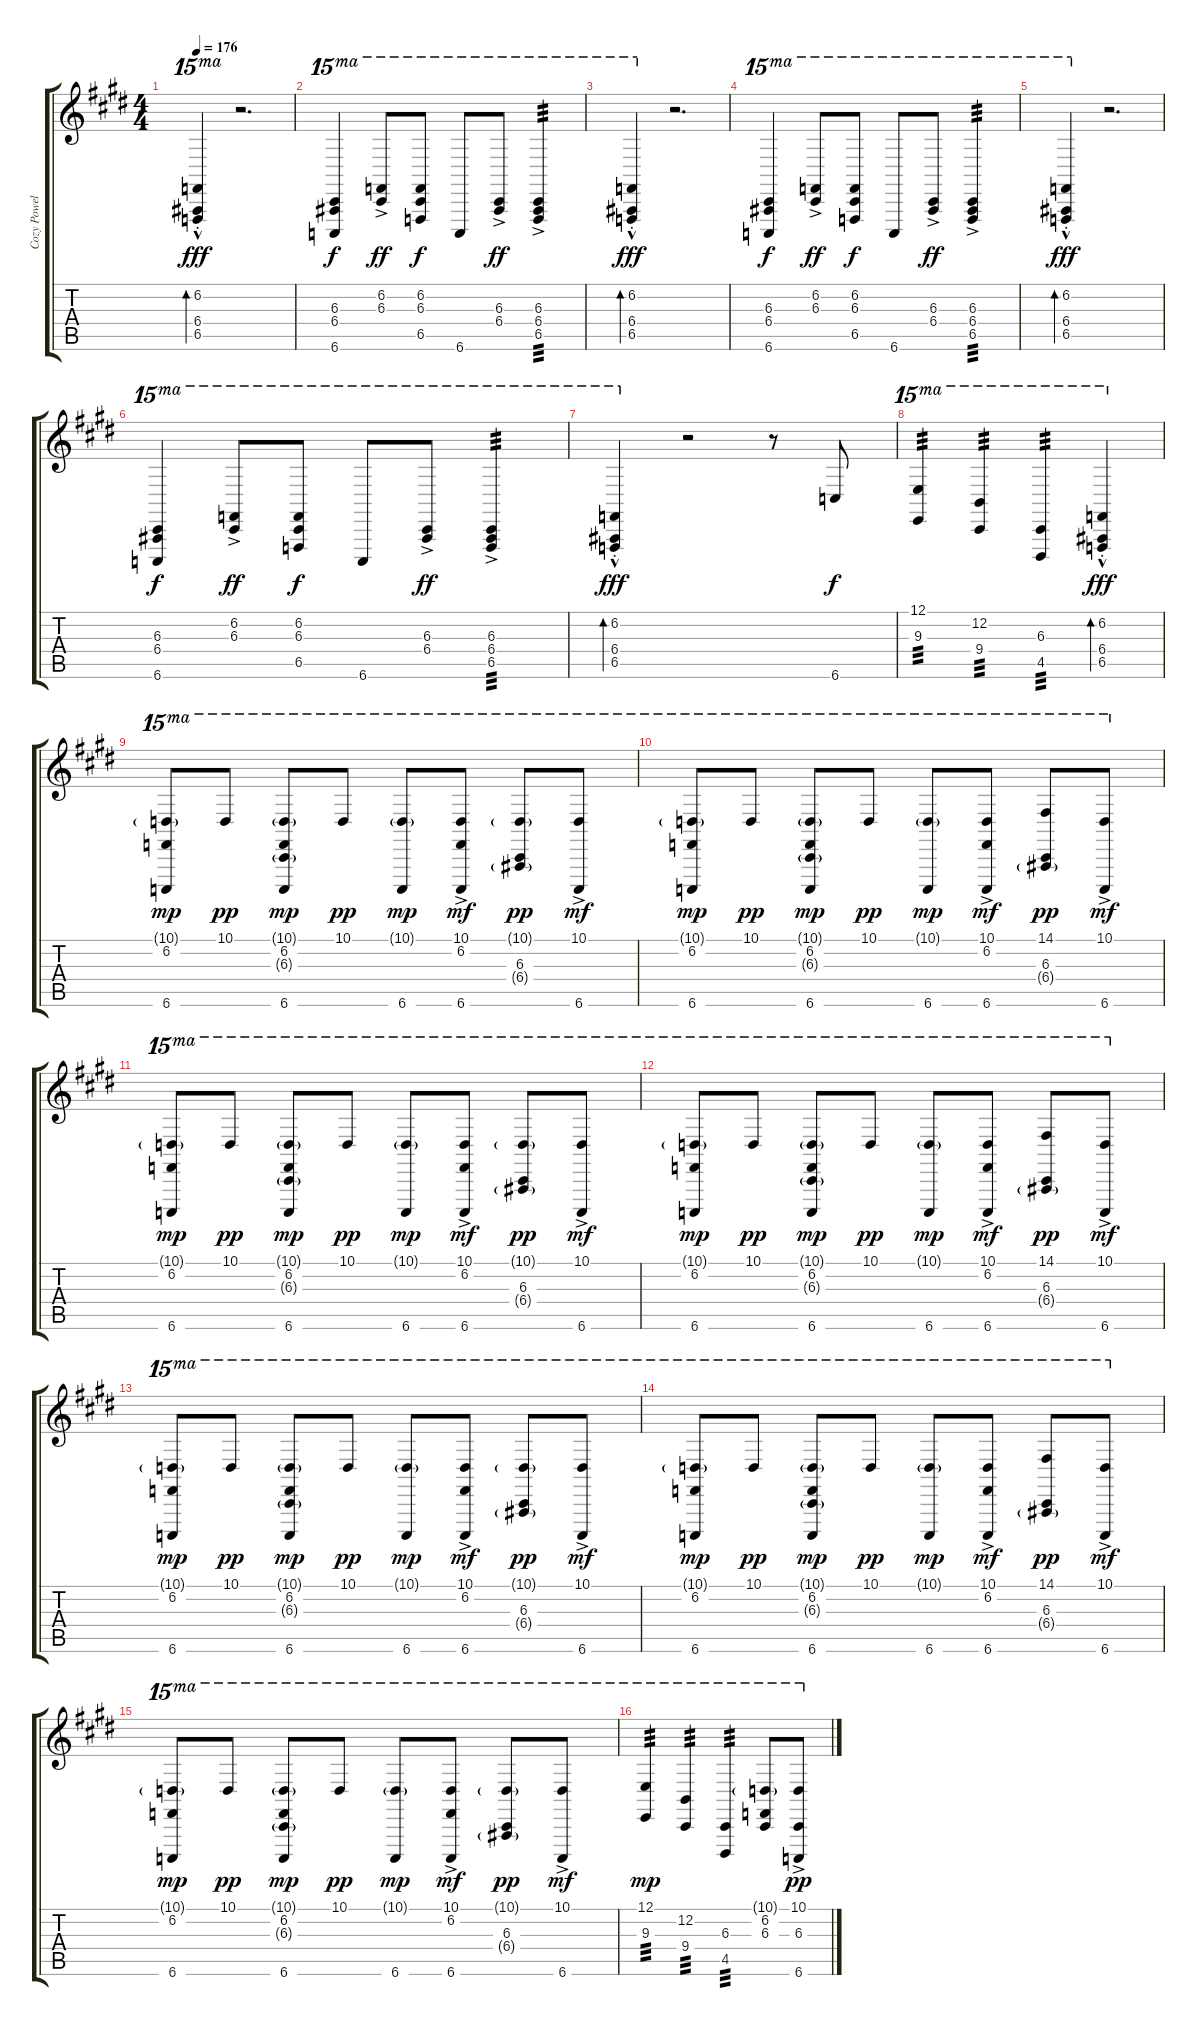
\track ("Cozy Powell Drum Kit" "Cozy Powel") {instrument melodictom}
\staff {score tabs}
\tuning (E4 B3 G3 E3 B2 Gb2) {hide}
\ts (4 4)
\tempo 176
\clef g2
\ks e
(6.2{hac st} 6.4{hac st} 6.5{hac st}).4{bd 30 ot 15ma dy fff} r.2{d} |
(6.3 6.4 6.6).4{ot 15ma dy f} (6.2{ac} 6.3{ac}).8{ot 15ma dy ff} (6.2 6.3 6.5).8{ot 15ma dy f} 6.6.8{ot 15ma} (6.3{ac} 6.4{ac}).8{ot 15ma dy ff} (6.3{ac} 6.4{ac} 6.5{ac}).4{ot 15ma tp 3} |
(6.2{hac st} 6.4{hac st} 6.5{hac st}).4{bd 30 ot 15ma dy fff} r.2{d} |
(6.3 6.4 6.6).4{ot 15ma dy f} (6.2{ac} 6.3{ac}).8{ot 15ma dy ff} (6.2 6.3 6.5).8{ot 15ma dy f} 6.6.8{ot 15ma} (6.3{ac} 6.4{ac}).8{ot 15ma dy ff} (6.3{ac} 6.4{ac} 6.5{ac}).4{ot 15ma tp 3} |
(6.2{hac st} 6.4{hac st} 6.5{hac st}).4{bd 30 ot 15ma dy fff} r.2{d} |
(6.3 6.4 6.6).4{ot 15ma dy f} (6.2{ac} 6.3{ac}).8{ot 15ma dy ff} (6.2 6.3 6.5).8{ot 15ma dy f} 6.6.8{ot 15ma} (6.3{ac} 6.4{ac}).8{ot 15ma dy ff} (6.3{ac} 6.4{ac} 6.5{ac}).4{ot 15ma tp 3} |
(6.2{hac st} 6.4{hac st} 6.5{hac st}).4{bd 30 ot 15ma dy fff} r.2 r.8 6.6.8{dy f} |
(12.1 9.3).4{ot 15ma tp 3} (12.2 9.4).4{ot 15ma tp 3} (6.3 4.5).4{ot 15ma tp 3} (6.2{hac st} 6.4{hac st} 6.5{hac st}).4{bd 30 ot 15ma dy fff} |
(10.1{g} 6.2 6.6).8{ot 15ma dy mp} 10.1.8{ot 15ma dy pp} (10.1{g} 6.2 6.3{g} 6.6).8{ot 15ma dy mp} 10.1.8{ot 15ma dy pp} (10.1{g} 6.6).8{ot 15ma dy mp} (10.1 6.2{ac} 6.6{ac}).8{ot 15ma dy mf} (10.1{g} 6.3 6.4{g}).8{ot 15ma dy pp} (10.1 6.6{ac}).8{ot 15ma dy mf} |
(10.1{g} 6.2 6.6).8{ot 15ma dy mp} 10.1.8{ot 15ma dy pp} (10.1{g} 6.2 6.3{g} 6.6).8{ot 15ma dy mp} 10.1.8{ot 15ma dy pp} (10.1{g} 6.6).8{ot 15ma dy mp} (10.1 6.2{ac} 6.6{ac}).8{ot 15ma dy mf} (14.1 6.3 6.4{g}).8{ot 15ma dy pp} (10.1 6.6{ac}).8{ot 15ma dy mf} |
(10.1{g} 6.2 6.6).8{ot 15ma dy mp} 10.1.8{ot 15ma dy pp} (10.1{g} 6.2 6.3{g} 6.6).8{ot 15ma dy mp} 10.1.8{ot 15ma dy pp} (10.1{g} 6.6).8{ot 15ma dy mp} (10.1 6.2{ac} 6.6{ac}).8{ot 15ma dy mf} (10.1{g} 6.3 6.4{g}).8{ot 15ma dy pp} (10.1 6.6{ac}).8{ot 15ma dy mf} |
(10.1{g} 6.2 6.6).8{ot 15ma dy mp} 10.1.8{ot 15ma dy pp} (10.1{g} 6.2 6.3{g} 6.6).8{ot 15ma dy mp} 10.1.8{ot 15ma dy pp} (10.1{g} 6.6).8{ot 15ma dy mp} (10.1 6.2{ac} 6.6{ac}).8{ot 15ma dy mf} (14.1 6.3 6.4{g}).8{ot 15ma dy pp} (10.1 6.6{ac}).8{ot 15ma dy mf} |
(10.1{g} 6.2 6.6).8{ot 15ma dy mp} 10.1.8{ot 15ma dy pp} (10.1{g} 6.2 6.3{g} 6.6).8{ot 15ma dy mp} 10.1.8{ot 15ma dy pp} (10.1{g} 6.6).8{ot 15ma dy mp} (10.1 6.2{ac} 6.6{ac}).8{ot 15ma dy mf} (10.1{g} 6.3 6.4{g}).8{ot 15ma dy pp} (10.1 6.6{ac}).8{ot 15ma dy mf} |
(10.1{g} 6.2 6.6).8{ot 15ma dy mp} 10.1.8{ot 15ma dy pp} (10.1{g} 6.2 6.3{g} 6.6).8{ot 15ma dy mp} 10.1.8{ot 15ma dy pp} (10.1{g} 6.6).8{ot 15ma dy mp} (10.1 6.2{ac} 6.6{ac}).8{ot 15ma dy mf} (14.1 6.3 6.4{g}).8{ot 15ma dy pp} (10.1 6.6{ac}).8{ot 15ma dy mf} |
(10.1{g} 6.2 6.6).8{ot 15ma dy mp} 10.1.8{ot 15ma dy pp} (10.1{g} 6.2 6.3{g} 6.6).8{ot 15ma dy mp} 10.1.8{ot 15ma dy pp} (10.1{g} 6.6).8{ot 15ma dy mp} (10.1 6.2{ac} 6.6{ac}).8{ot 15ma dy mf} (10.1{g} 6.3 6.4{g}).8{ot 15ma dy pp} (10.1 6.6{ac}).8{ot 15ma dy mf} |
(12.1 9.3).4{ot 15ma tp 3 dy mp} (12.2 9.4).4{ot 15ma tp 3} (6.3 4.5).4{ot 15ma tp 3} (10.1{g} 6.2 6.3).8{ot 15ma} (10.1{ac} 6.3{ac} 6.6).8{ot 15ma dy pp}
